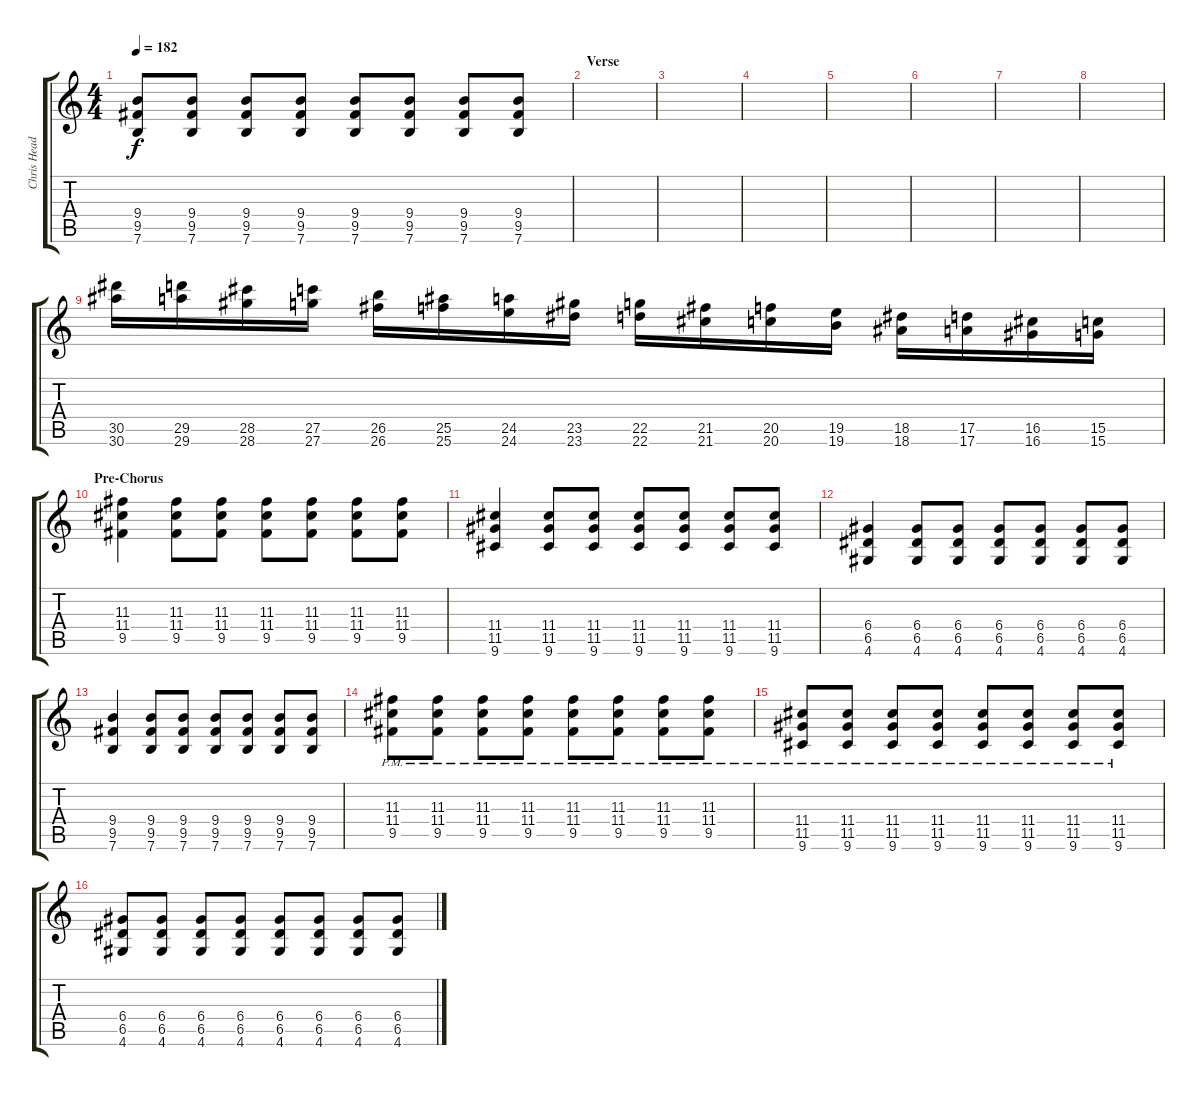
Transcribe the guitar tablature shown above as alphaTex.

\track ("Chris Head - Guitar" "Chris Head") {instrument overdrivenguitar}
\staff {score tabs}
\tuning (E4 B3 G3 D3 A2 E2) {hide}
\ts (4 4)
\tempo 182
\clef g2
\ks c
(9.4 9.5 7.6).8{dy f} (9.4 9.5 7.6).8 (9.4 9.5 7.6).8 (9.4 9.5 7.6).8 (9.4 9.5 7.6).8 (9.4 9.5 7.6).8 (9.4 9.5 7.6).8 (9.4 9.5 7.6).8 |
\section ("" "Verse")
|
|
|
|
|
|
|
(30.5 30.6).16 (29.5 29.6).16 (28.5 28.6).16 (27.5 27.6).16 (26.5 26.6).16 (25.5 25.6).16 (24.5 24.6).16 (23.5 23.6).16 (22.5 22.6).16 (21.5 21.6).16 (20.5 20.6).16 (19.5 19.6).16 (18.5 18.6).16 (17.5 17.6).16 (16.5 16.6).16 (15.5 15.6).16 |
\section ("" "Pre-Chorus")
(11.3 11.4 9.5).4 (11.3 11.4 9.5).8 (11.3 11.4 9.5).8 (11.3 11.4 9.5).8 (11.3 11.4 9.5).8 (11.3 11.4 9.5).8 (11.3 11.4 9.5).8 |
(11.4 11.5 9.6).4 (11.4 11.5 9.6).8 (11.4 11.5 9.6).8 (11.4 11.5 9.6).8 (11.4 11.5 9.6).8 (11.4 11.5 9.6).8 (11.4 11.5 9.6).8 |
(6.4 6.5 4.6).4 (6.4 6.5 4.6).8 (6.4 6.5 4.6).8 (6.4 6.5 4.6).8 (6.4 6.5 4.6).8 (6.4 6.5 4.6).8 (6.4 6.5 4.6).8 |
(9.4 9.5 7.6).4 (9.4 9.5 7.6).8 (9.4 9.5 7.6).8 (9.4 9.5 7.6).8 (9.4 9.5 7.6).8 (9.4 9.5 7.6).8 (9.4 9.5 7.6).8 |
(11.3{pm} 11.4{pm} 9.5{pm}).8 (11.3{pm} 11.4{pm} 9.5{pm}).8 (11.3{pm} 11.4{pm} 9.5{pm}).8 (11.3{pm} 11.4{pm} 9.5{pm}).8 (11.3{pm} 11.4{pm} 9.5{pm}).8 (11.3{pm} 11.4{pm} 9.5{pm}).8 (11.3{pm} 11.4{pm} 9.5{pm}).8 (11.3{pm} 11.4{pm} 9.5{pm}).8 |
(11.4{pm} 11.5{pm} 9.6{pm}).8 (11.4{pm} 11.5{pm} 9.6{pm}).8 (11.4{pm} 11.5{pm} 9.6{pm}).8 (11.4{pm} 11.5{pm} 9.6{pm}).8 (11.4{pm} 11.5{pm} 9.6{pm}).8 (11.4{pm} 11.5{pm} 9.6{pm}).8 (11.4{pm} 11.5{pm} 9.6{pm}).8 (11.4{pm} 11.5{pm} 9.6{pm}).8 |
(6.4 6.5 4.6).8 (6.4 6.5 4.6).8 (6.4 6.5 4.6).8 (6.4 6.5 4.6).8 (6.4 6.5 4.6).8 (6.4 6.5 4.6).8 (6.4 6.5 4.6).8 (6.4 6.5 4.6).8
